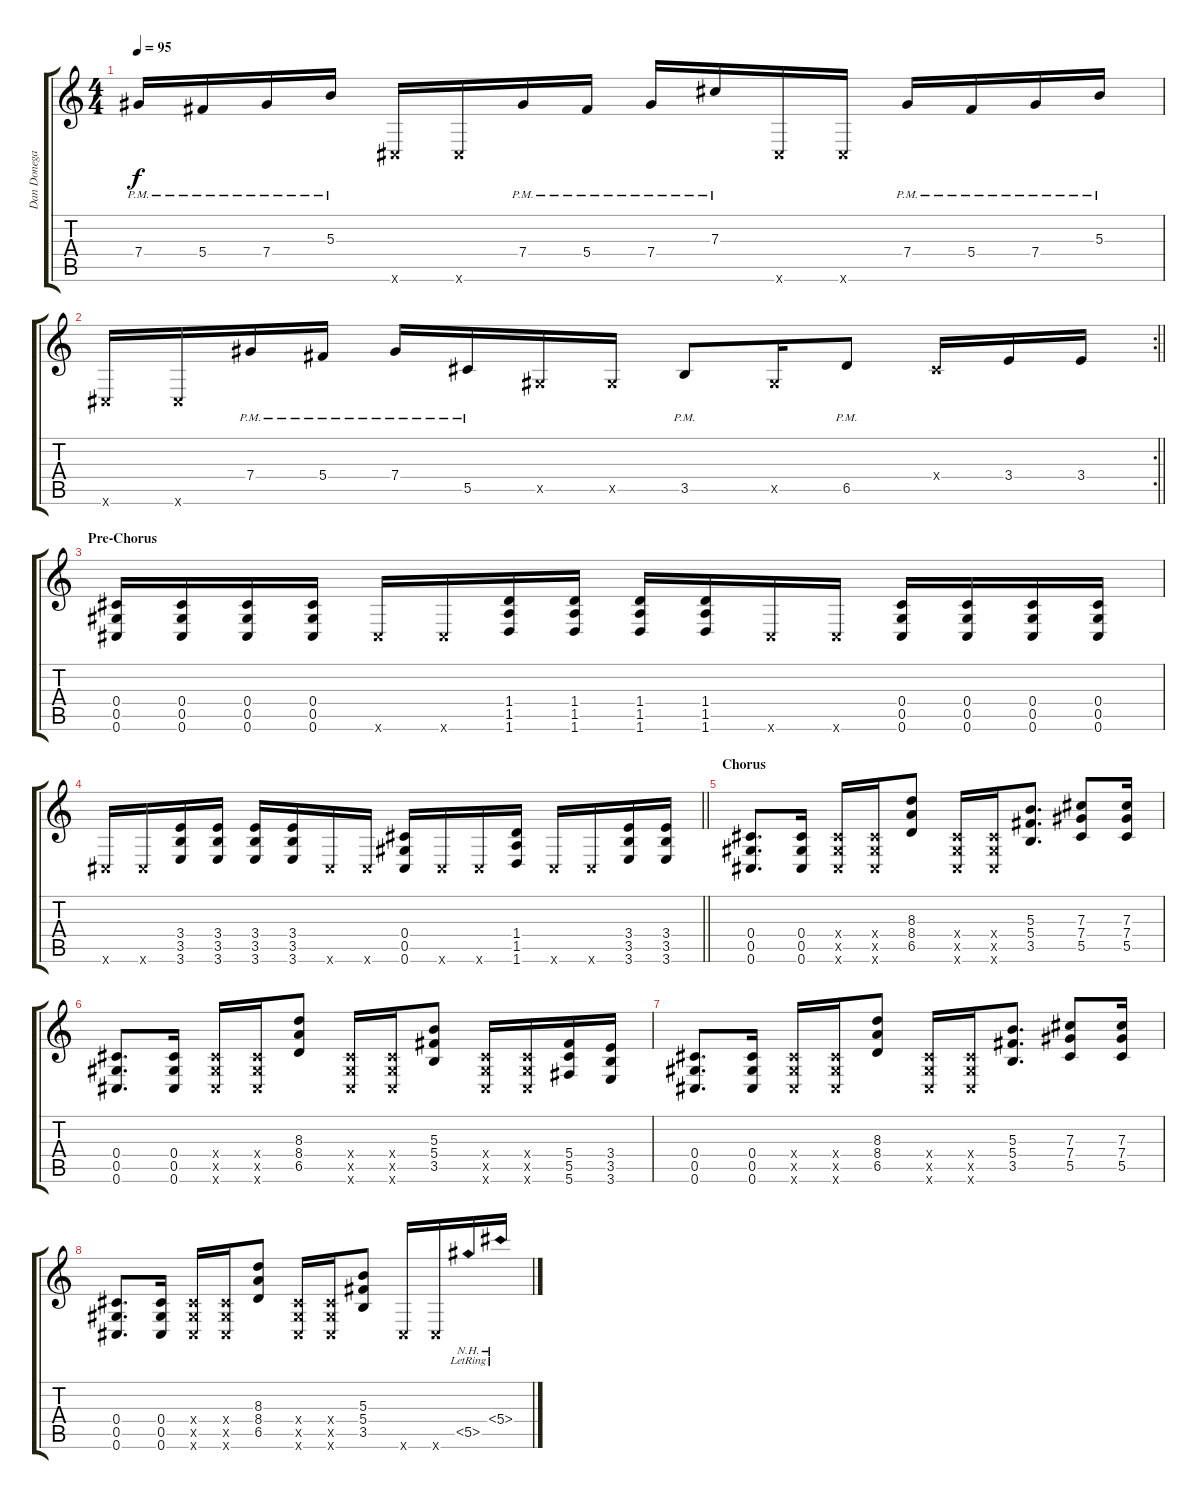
\track ("Dan Donegan" "Dan Donega") {instrument distortionguitar}
\staff {score tabs}
\tuning (Eb4 Bb3 Gb3 Db3 Ab2 Db2) {hide}
\ts (4 4)
\tempo 95
\clef g2
\ks c
7.4{pm}.16{dy f} 5.4{pm}.16 7.4{pm}.16 5.3{pm}.16 0.6{x}.16 0.6{x}.16 7.4{pm}.16 5.4{pm}.16 7.4{pm}.16 7.3{pm}.16 0.6{x}.16 0.6{x}.16 7.4{pm}.16 5.4{pm}.16 7.4{pm}.16 5.3{pm}.16 |
\rc 2
\barLineRight lightlight
0.6{x}.16 0.6{x}.16 7.4{pm}.16 5.4{pm}.16 7.4{pm}.16 5.5{pm}.16 0.5{x}.16 0.5{x}.16 3.5{pm}.8 0.5{x}.16 6.5{pm}.8 0.4{x}.16 3.4.16 3.4.16 |
\section ("" "Pre-Chorus")
(0.4 0.5 0.6).16 (0.4 0.5 0.6).16 (0.4 0.5 0.6).16 (0.4 0.5 0.6).16 0.6{x}.16 0.6{x}.16 (1.4 1.5 1.6).16 (1.4 1.5 1.6).16 (1.4 1.5 1.6).16 (1.4 1.5 1.6).16 0.6{x}.16 0.6{x}.16 (0.4 0.5 0.6).16 (0.4 0.5 0.6).16 (0.4 0.5 0.6).16 (0.4 0.5 0.6).16 |
\barLineRight lightlight
0.6{x}.16 0.6{x}.16 (3.4 3.5 3.6).16 (3.4 3.5 3.6).16 (3.4 3.5 3.6).16 (3.4 3.5 3.6).16 0.6{x}.16 0.6{x}.16 (0.4 0.5 0.6).16 0.6{x}.16 0.6{x}.16 (1.4 1.5 1.6).16 0.6{x}.16 0.6{x}.16 (3.4 3.5 3.6).16 (3.4 3.5 3.6).16 |
\section ("" "Chorus")
(0.4 0.5 0.6).8{d} (0.4 0.5 0.6).16 (0.4{x} 0.5{x} 0.6{x}).16 (0.4{x} 0.5{x} 0.6{x}).16 (8.3 8.4 6.5).8 (0.4{x} 0.5{x} 0.6{x}).16 (0.4{x} 0.5{x} 0.6{x}).16 (5.3 5.4 3.5).8{d} (7.3 7.4 5.5).8 (7.3 7.4 5.5).16 |
(0.4 0.5 0.6).8{d} (0.4 0.5 0.6).16 (0.4{x} 0.5{x} 0.6{x}).16 (0.4{x} 0.5{x} 0.6{x}).16 (8.3 8.4 6.5).8 (0.4{x} 0.5{x} 0.6{x}).16 (0.4{x} 0.5{x} 0.6{x}).16 (5.3 5.4 3.5).8 (0.4{x} 0.5{x} 0.6{x}).16 (0.4{x} 0.5{x} 0.6{x}).16 (5.4 5.5 5.6).16 (3.4 3.5 3.6).16 |
(0.4 0.5 0.6).8{d} (0.4 0.5 0.6).16 (0.4{x} 0.5{x} 0.6{x}).16 (0.4{x} 0.5{x} 0.6{x}).16 (8.3 8.4 6.5).8 (0.4{x} 0.5{x} 0.6{x}).16 (0.4{x} 0.5{x} 0.6{x}).16 (5.3 5.4 3.5).8{d} (7.3 7.4 5.5).8 (7.3 7.4 5.5).16 |
(0.4 0.5 0.6).8{d} (0.4 0.5 0.6).16 (0.4{x} 0.5{x} 0.6{x}).16 (0.4{x} 0.5{x} 0.6{x}).16 (8.3 8.4 6.5).8 (0.4{x} 0.5{x} 0.6{x}).16 (0.4{x} 0.5{x} 0.6{x}).16 (5.3 5.4 3.5).8 0.6{x}.16 0.6{x}.16 5.5{nh lr}.16 5.4{nh lr}.16
